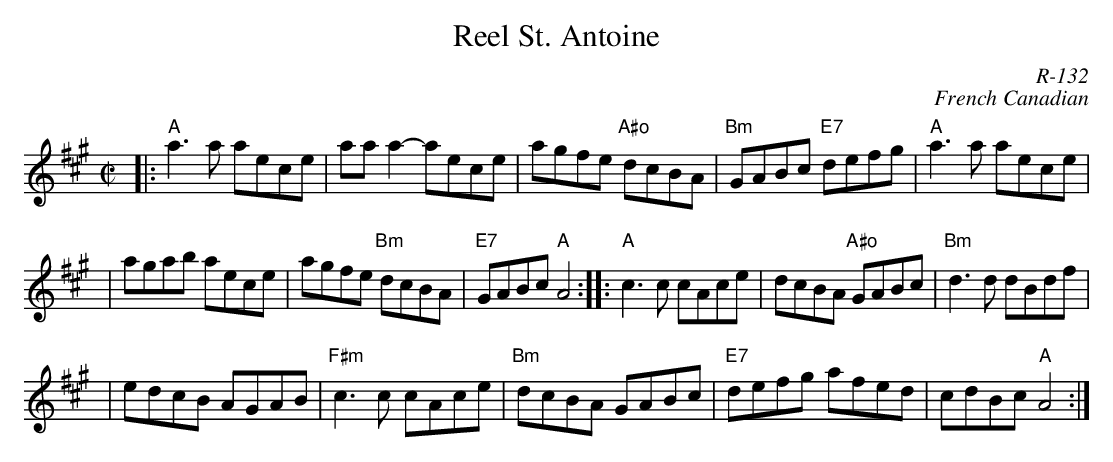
X:1
T: Reel St. Antoine
C: R-132
C: French Canadian
M: C|
K: A
|: "A"a3a aece | aaa2-aece | agfe "A#o"dcBA | "Bm"GABc "E7"defg | "A"a3a aece |
| agab aece | agfe "Bm"dcBA | "E7"GABc "A"A4 :: "A"c3c cAce | dcBA "A#o"GABc | "Bm"d3d dBdf |
| edcB AGAB | "F#m"c3c cAce | "Bm"dcBA GABc | "E7"defg afed | cdBc "A"A4 :|
